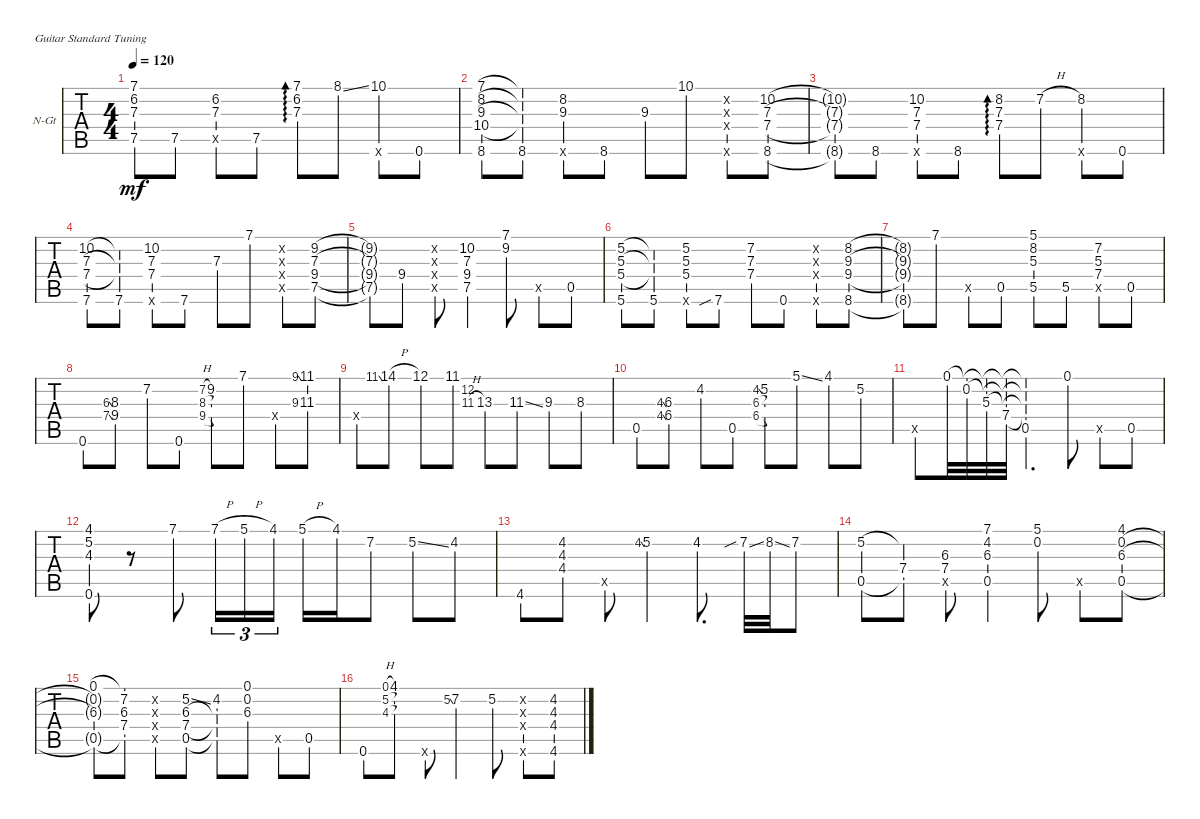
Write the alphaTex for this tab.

\defaultSystemsLayout 4
\bracketExtendMode groupsimilarinstruments
\firstSystemTrackNameOrientation horizontal
\otherSystemsTrackNameOrientation horizontal
\track ("Nylon Guitar" "N-Gt") {instrument acousticguitarnylon}
\staff {tabs}
\tuning (E4 B3 G3 D3 A2 E2)
\ts (4 4)
\tempo 120
\clef g2
\ks c
(7.5{t} 7.1{t} 6.2{t} 7.3{t}).8{dy mf} 7.5.8 (0.5{x} 7.3 6.2).8 7.5.8 (7.3 6.2 7.1).8{ad 0} 8.1{ss}.8 (10.1 0.6{x}).8 0.6.8 |
(7.1 8.2 9.3 10.4 8.6).8 (8.6 7.1{t} 8.2{t} 9.3{t} 10.4{t}).8 (8.2 9.3 0.6{x}).8 8.6.8 9.3.8 10.1.8 (0.6{x} 0.2{x} 0.3{x} 0.4{x}).8 (8.6 7.4 7.3 10.2).8 |
(8.6{t} 7.4{t} 7.3{t} 10.2{t}).8 8.6.8 (0.6{x} 7.4 7.3 10.2).8 8.6.8 (7.4 7.3 8.2).8{ad 0} 7.2{h}.8 (8.2 0.6{x}).8 0.6.8 |
(7.6 10.2 7.3 7.4).8 (7.6 10.2{t} 7.3{t} 7.4{t}).8 (0.6{x} 7.4 7.3 10.2).8 7.6.8 7.3.8 7.1.8 (0.5{x} 0.4{x} 0.3{x} 0.2{x}).8 (7.5 9.2 9.4 7.3).8 |
(7.5{t} 9.2{t} 7.3{t} 9.4{t}).8 9.4.8 (0.5{x} 0.2{x} 0.3{x} 0.4{x}).8 (7.5 9.4 7.3 10.2).4 (7.1 9.2).8 0.5{x}.8 0.5.8 |
(5.6 5.4 5.3 5.2).8 (5.6 5.4{t} 5.3{t} 5.2{t}).8 (0.6{x} 5.4 5.3 5.2).8 7.6{sib}.8 (7.4 7.3 7.2).8 0.6.8 (0.6{x} 0.4{x} 0.2{x} 0.3{x}).8 (8.2 8.6 9.3 9.4).8 |
(8.2{t} 8.6{t} 9.3{t} 9.4{t}).8 7.1.8 0.5{x}.8 0.5.8 (5.5 5.3 8.2 5.1).8 5.5.8 (0.5{x} 7.4 5.3 7.2).8 0.5.8 |
0.6.8 (7.4{ss} 6.3{ss}).8{gr onbeat} (8.3 9.4).8 7.2.8 0.6.8 (9.4 8.3 7.2{h}).8{gr onbeat} (9.2 9.4{t} 8.3{t}).8 7.1.8 0.4{x}.8 (9.1{ss} 9.3).8{gr onbeat} (11.1 11.3).8 |
0.4{x}.8 11.1{ss}.8{gr onbeat} 14.1{h}.8 12.1.8 11.1.8 (11.3{h} 12.2).8{gr onbeat} 13.3.8 11.3{ss}.8 9.3.8 8.3.8 |
0.5.8 (4.3{ss} 4.4{ss}).8{gr onbeat} (6.3 6.4).8 4.2.8 0.5.8 (6.4 6.3 4.2{ss}).8{gr onbeat} (5.2 6.4{t} 6.3{t}).8 5.1{ss}.8 4.1.8 5.2.8 |
0.5{x}.8 0.1.32 (0.2 0.1{t}).32 (5.3 0.2{t} 0.1{t}).32 (7.4 5.3{t} 0.2{t} 0.1{t}).32 (0.5 7.4{t} 5.3{t} 0.2{t} 0.1{t}).4{d} 0.1.8 0.5{x}.8 0.5.8 |
(5.2 4.1 4.3 0.6).8 r.8 7.1.8 7.1{h}.16{tu (3 2)} 5.1{h}.16{tu (3 2)} 4.1.16{tu (3 2)} 5.1{h}.16 4.1.16 7.2.8 5.2{ss}.8 4.2.8 |
4.6.8 (4.4 4.3 4.2).8 0.5{x}.8 4.2{ss}.8{gr onbeat} 5.2.4 4.2.8{d} 7.2{sib ss}.32 8.2{ss}.32 7.2.8 |
(5.2 0.5).8 (7.4 5.2{t} 0.5{t}).8 (0.5{x} 7.4 6.3).8 (0.5 4.2 7.1 6.3).4 (5.1 0.2).8 0.5{x}.8 (4.1 0.5 6.3 0.2).8 |
(0.1 0.5{t} 6.3{t} 0.2{t}).8 (7.2 6.3 0.1{t} 0.5{t} 7.4).8 (0.5{x} 0.4{x} 0.3{x} 0.2{x}).8 (5.2{ss} 0.5 6.3 7.4).8 (4.2 0.5{t} 6.3{t} 7.4{t}).8 (0.2 0.1 6.3).8 0.5{x}.8 0.5.8 |
0.6.8 (0.1{h} 5.2 4.3).8{gr onbeat} (4.1 5.2{t} 4.3{t}).8 0.6{x}.8 5.2{ss}.8{gr onbeat} 7.2.4 5.2.8 (4.2{x} 4.3{x} 4.4{x} 4.6{x}).8 (4.6 4.2 4.3 4.4).8
